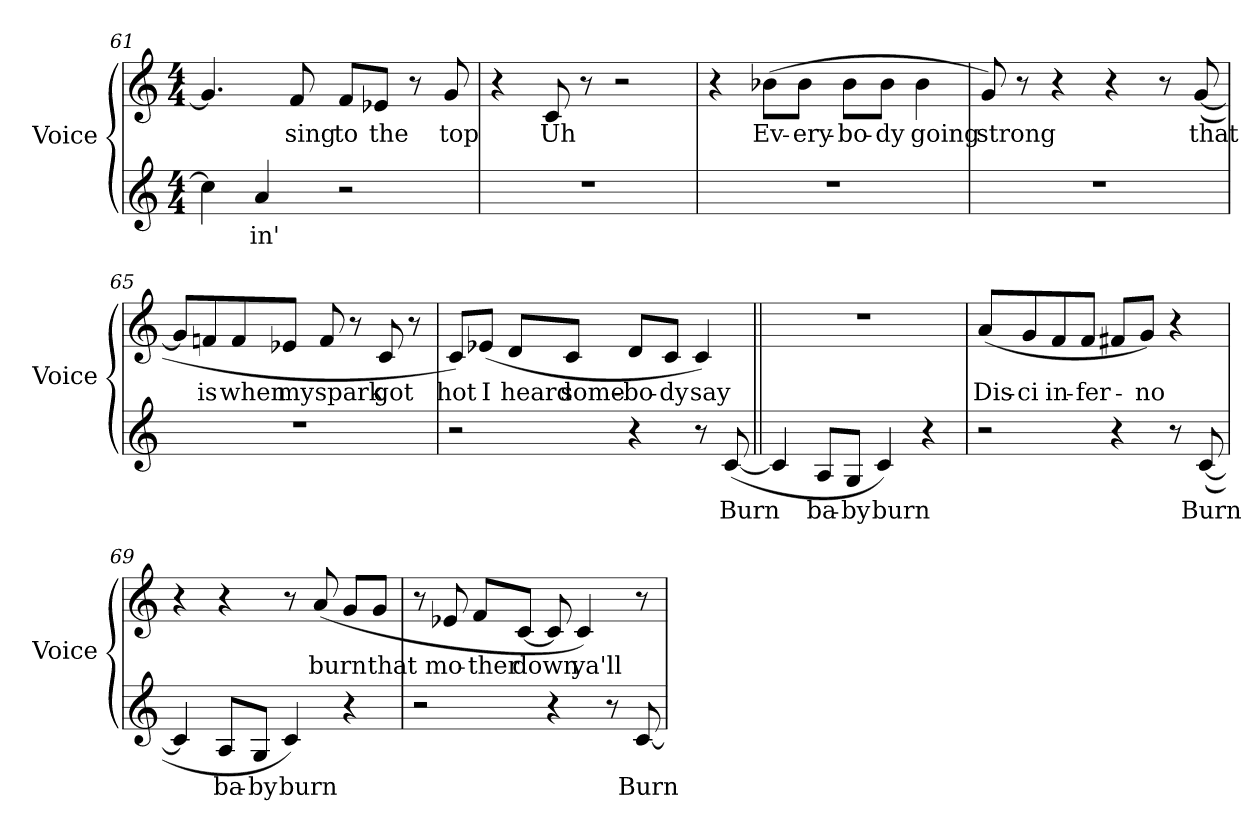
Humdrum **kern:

**kern	**text	**kern	**text
*part2	*part2	*part1	*part1
*staff2	*staff2	*staff1	*staff1
*I"Voice	*	*I"Voice	*
*I'Voice	*	*I'Voice	*
*clefG2	*	*clefG2	*
*k[]	*	*k[]	*
*C:	*	*C:	*
*M4/4	*	*M4/4	*
=61	=61	=61	=61
4cci\]	.	4.gi/]	.
!	!LO:LY:b:color=#000000	!	!
4ai/	-in'	.	.
!	!	!	!LO:LY:b:color=#000000
.	.	8fi/	-sing
!	!	!	!LO:LY:b:color=#000000
2r	.	8fi/L	to
!	!	!	!LO:LY:b:color=#000000
.	.	8e-Xi/J	the
.	.	8r	.
!	!	!	!LO:LY:b:color=#000000
.	.	8gi/	top
=62	=62	=62	=62
1r	.	4r	.
!	!	!	!LO:LY:b:color=#000000
.	.	8ci/	Uh
.	.	8r	.
.	.	2r	.
=63	=63	=63	=63
1r	.	4r	.
!	!	!	!LO:LY:b:color=#000000
.	.	(8b-Xi\L	Ev-
!	!	!	!LO:LY:b:color=#000000
.	.	8b-i\J	-ery-
!	!	!	!LO:LY:b:color=#000000
.	.	8b-i\L	-bo-
!	!	!	!LO:LY:b:color=#000000
.	.	8b-i\J	-dy
!	!	!	!LO:LY:b:color=#000000
.	.	4b-i\	going
!!LO:LB:g=z
=64	=64	=64	=64
!	!	!	!LO:LY:b:color=#000000
1r	.	8gi/)	strong
.	.	8r	.
.	.	4r	.
.	.	4r	.
.	.	8r	.
!	!	!	!LO:LY:b:color=#000000
.	.	([8gi/	that
=65	=65	=65	=65
1r	.	8gi/L]	.
!	!	!	!LO:LY:b:color=#000000
.	.	8fni/	is
!	!	!	!LO:LY:b:color=#000000
.	.	8fi/	when
!	!	!	!LO:LY:b:color=#000000
.	.	8e-Xi/J	my
!	!	!	!LO:LY:b:color=#000000
.	.	8fi/	spark
.	.	8r	.
!	!	!	!LO:LY:b:color=#000000
.	.	8ci/	got
.	.	8r	.
=66	=66	=66	=66
!	!	!	!LO:LY:b:color=#000000
2r	.	8ci/L)	hot
!	!	!	!LO:LY:b:color=#000000
.	.	(8e-Xi/J	I
!	!	!	!LO:LY:b:color=#000000
.	.	8di/L	heard
!	!	!	!LO:LY:b:color=#000000
.	.	8ci/J	some-
!	!	!	!LO:LY:b:color=#000000
4r	.	8di/L	-bo-
!	!	!	!LO:LY:b:color=#000000
.	.	8ci/J	-dy
!	!	!	!LO:LY:b:color=#000000
8r	.	4ci/)	say
!	!LO:LY:b:color=#000000	!	!
([8ci/	Burn	.	.
!!LO:PB:g=z
=67||	=67||	=67||	=67||
4ci/]	.	1r	.
!	!LO:LY:b:color=#000000	!	!
8Ai/L	ba-	.	.
!	!LO:LY:b:color=#000000	!	!
8Gi/J	-by	.	.
!	!LO:LY:b:color=#000000	!	!
4ci/)	burn	.	.
4r	.	.	.
=68	=68	=68	=68
!	!	!	!LO:LY:b:color=#000000
2r	.	(8ai/L	Dis-
!	!	!	!LO:LY:b:color=#000000
.	.	8gi/	-ci
!	!	!	!LO:LY:b:color=#000000
.	.	8fi/	in-
!	!	!	!LO:LY:b:color=#000000
.	.	8fi/J	-fer-
4r	.	8f#Xi/L	.
!	!	!	!LO:LY:b:color=#000000
.	.	8gi/J)	-no
8r	.	4r	.
!	!LO:LY:b:color=#000000	!	!
([8ci/	Burn	.	.
=69	=69	=69	=69
4ci/]	.	4r	.
!	!LO:LY:b:color=#000000	!	!
8Ai/L	ba-	4r	.
!	!LO:LY:b:color=#000000	!	!
8Gi/J	-by	.	.
!	!LO:LY:b:color=#000000	!	!
4ci/)	burn	8r	.
!	!	!	!LO:LY:b:color=#000000
.	.	(8ai/	burn
4r	.	8gi/L	.
!	!	!	!LO:LY:b:color=#000000
.	.	8gi/J	that
!!LO:LB:g=z
=70	=70	=70	=70
2r	.	8r	.
!	!	!	!LO:LY:b:color=#000000
.	.	8e-Xi/	mo-
!	!	!	!LO:LY:b:color=#000000
.	.	8fi/L	-ther
!	!	!	!LO:LY:b:color=#000000
.	.	[8ci/J	down
4r	.	8ci/]	.
!	!	!	!LO:LY:b:color=#000000
.	.	4ci/)	ya'll
8r	.	.	.
!	!LO:LY:b:color=#000000	!	!
[8ci/	Burn	8r	.
=	=	=	=
*-	*-	*-	*-
